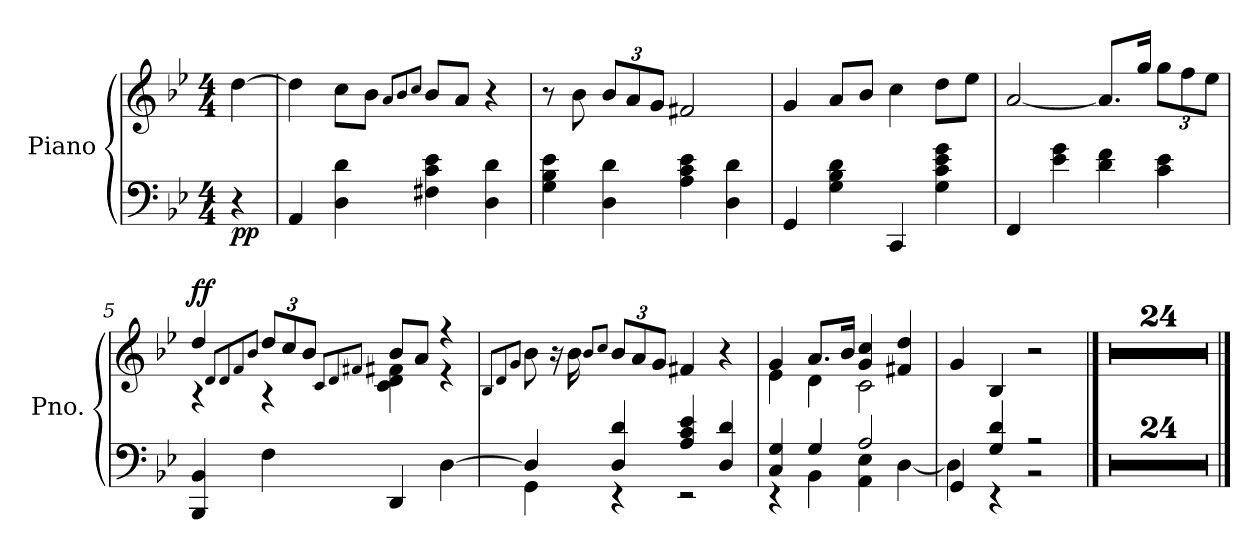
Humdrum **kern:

**kern	**kern	**dynam
*part1	*part1	*part1
*staff2	*staff1	*staff1/2
*I"Piano	*	*
*I'Pno.	*	*
*clefF4	*clefG2	*
*k[b-e-]	*k[b-e-]	*
*B-:	*B-:	*
*M4/4	*M4/4	*
=	=	=
!	!	!LO:DY:b=2
!	!	!LO:DY:n=1:b
4r	[4dd\	p p
=1	=1	=1
4AA/	4dd\]	.
4D\ 4d\	8cc\L	.
.	8b-\J	.
.	8qa/L	.
.	8qb-/	.
.	8qcc/J	.
4F#X\ 4c\ 4e-\	8b-/L	.
.	8a/J	.
4D\ 4d\	4r	.
=2	=2	=2
4G\ 4B-\ 4e-\	8r	.
.	8b-\	.
*	*Xbrackettup	*
4D\ 4d\	12b-/L	.
.	12a/	.
.	12g/J	.
4A\ 4c\ 4e-\	2f#X/	.
4D\ 4d\	.	.
=3	=3	=3
4GG/	4g/	.
4G\ 4B-\ 4d\	8a/L	.
.	8b-/J	.
4CC/	4cc\	.
4G\ 4c\ 4e-\ 4g\	8dd\L	.
.	8ee-\J	.
=4	=4	=4
4FF/	[2a/	.
4e-\ 4g\	.	.
4d\ 4f\	8.a/L]	.
.	16gg/Jk	.
4c\ 4e-\	12gg\L	.
.	12ff\	.
.	12ee-\J	.
!!LO:LB:g=z
=5	=5	=5
*	*^	*
!	!	!	!LO:DY:b=2
!	!	!	!LO:DY:n=1:a
4BBB-/ 4BB-/	4dd/	4rA	f f
.	8qd/L	.	.
.	8qd/	.	.
.	8qf/	.	.
.	8qb-/J	.	.
4F\	12dd/L	4rA	.
.	12cc/	.	.
.	12b-/J	.	.
.	8qc/L	.	.
.	8qd/	.	.
.	8qf#X/J	.	.
4DD/	8b-/L	4c\ 4d\ 4f#\	.
.	8a/J	.	.
[4D\	4r	4r	.
*	*v	*v	*
=6	=6	=6
.	8qB-/L	.
.	8qd/	.
.	8qg/J	.
*^	*	*
4D/]	4GG\	8b-\	.
.	.	16r	.
.	.	16b-\	.
.	.	8qb-/L	.
.	.	8qcc/J	.
4D/ 4d/	4rEE	12b-/L	.
.	.	12a/	.
.	.	12g/J	.
4A/ 4c/ 4e-/	2rEE	4f#X/	.
4D/ 4d/	.	4r	.
=7	=7	=7	=7
*	*	*^	*
4C/ 4G/	4rEE	4g/	4e-\	.
4G/	4BB-\	8.a/L	4d\	.
.	.	16b-/Jk	.	.
2A/	4AA\ 4E-\	4g/ 4cc/	2c\	.
.	[4D\	4f#X/ 4dd/	.	.
*	*	*v	*v	*
=8	=8	=8	=8
4GG/	4D\]	4g/	.
4G/ 4d/	4rEE	4B-/	.
2r	2r	2r	.
*v	*v	*	*
==9	==9	==9
1r	1r	.
=10	=10	=10
1r	1r	.
!!LO:LB:g=z
=11	=11	=11
1r	1r	.
=12	=12	=12
1r	1r	.
=13	=13	=13
1r	1r	.
=14	=14	=14
1r	1r	.
=15	=15	=15
1r	1r	.
=16	=16	=16
1r	1r	.
=17	=17	=17
1r	1r	.
=18	=18	=18
1r	1r	.
=19	=19	=19
1r	1r	.
=20	=20	=20
1r	1r	.
=21	=21	=21
1r	1r	.
=22	=22	=22
1r	1r	.
=23	=23	=23
1r	1r	.
=24	=24	=24
1r	1r	.
=25	=25	=25
1r	1r	.
=26	=26	=26
1r	1r	.
=27	=27	=27
1r	1r	.
=28	=28	=28
1r	1r	.
=29	=29	=29
1r	1r	.
=30	=30	=30
1r	1r	.
!!LO:LB:g=z
=31	=31	=31
1r	1r	.
=32	=32	=32
1r	1r	.
==	==	==
*-	*-	*-
